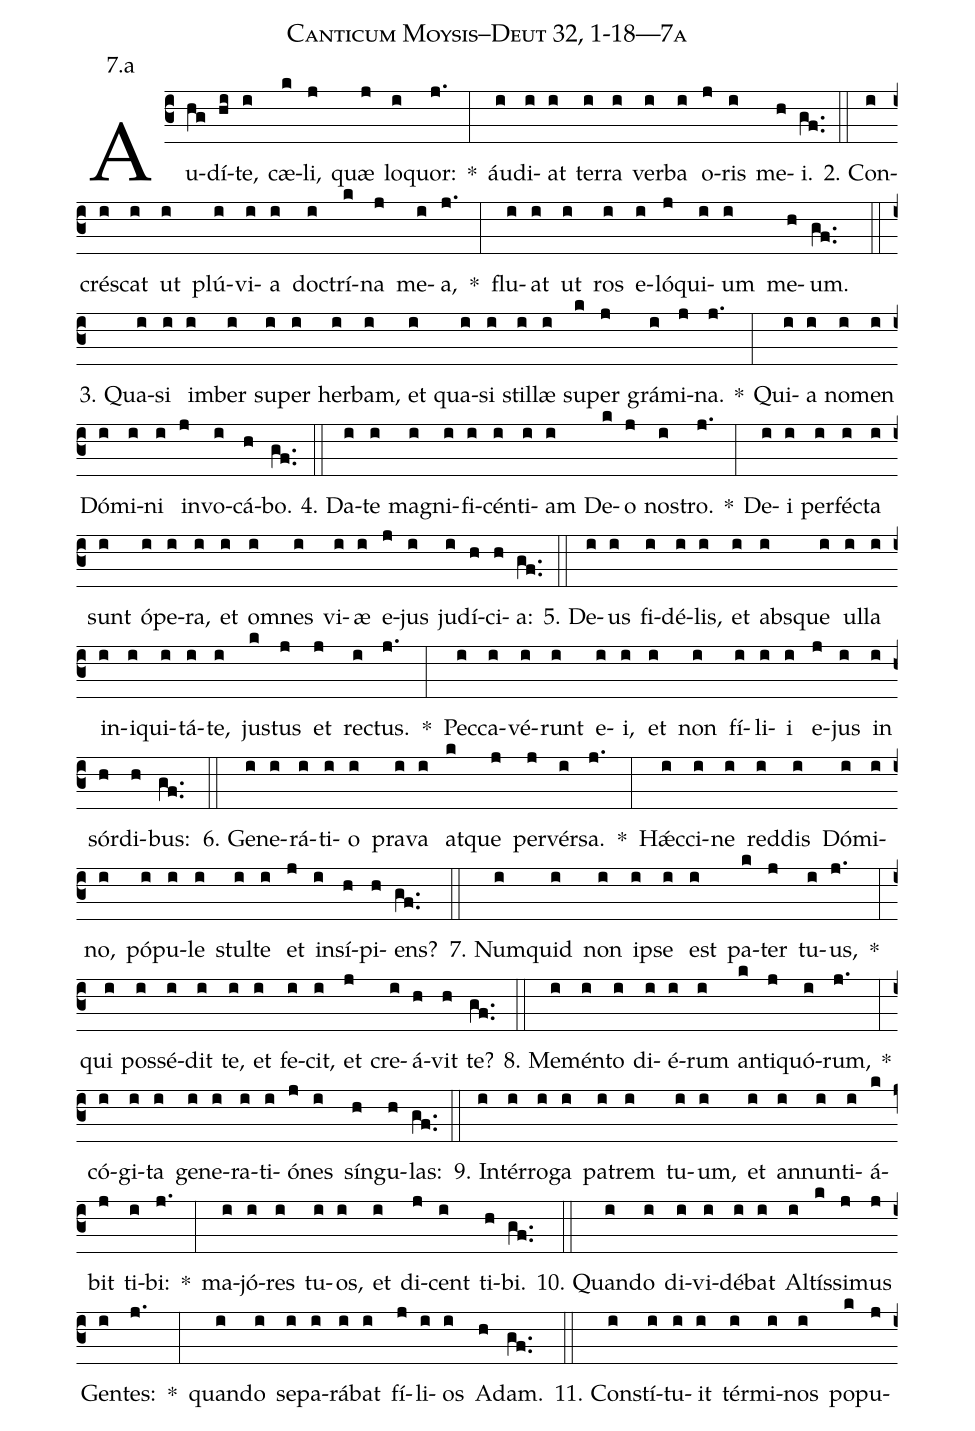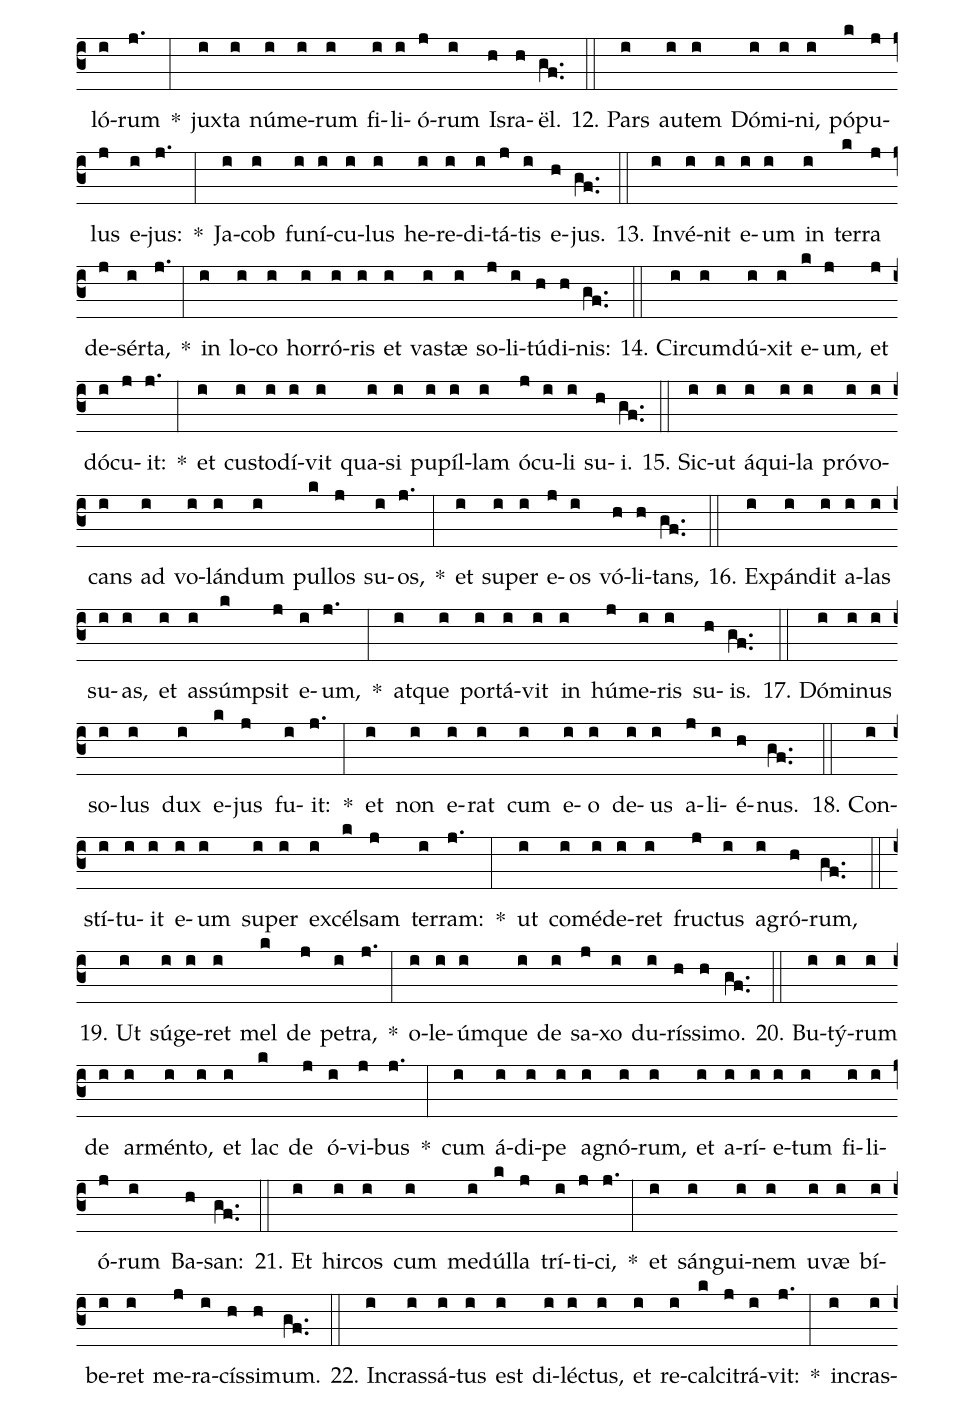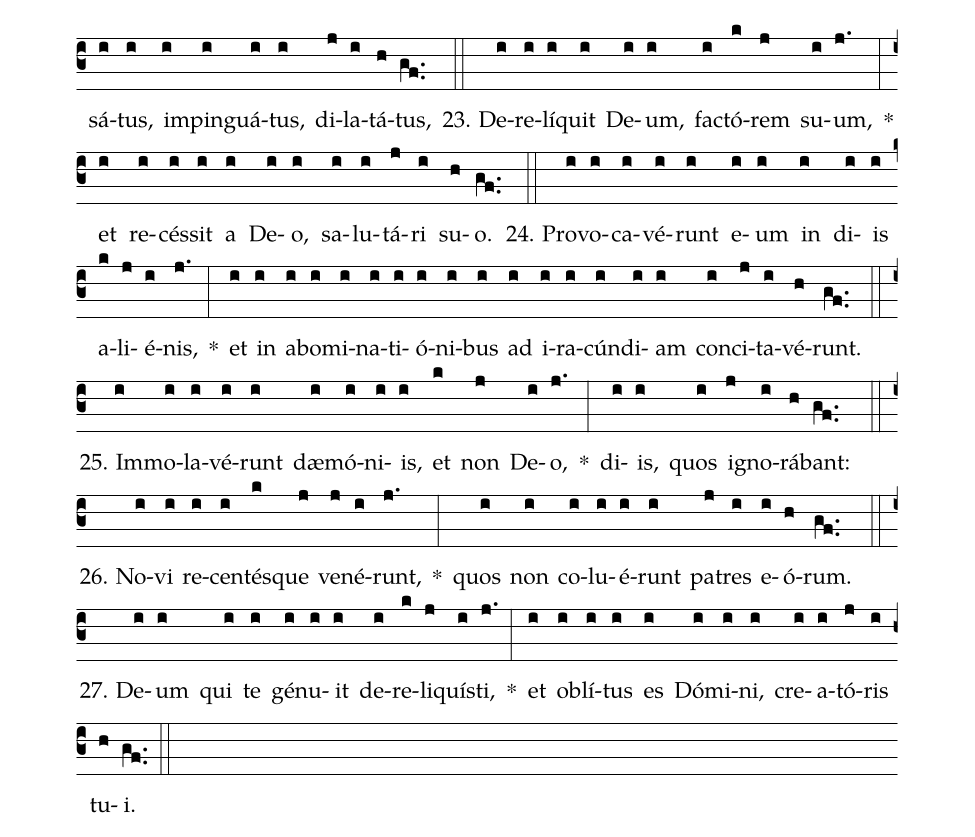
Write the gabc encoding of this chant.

name: Canticum Moysis--Deut 32, 1-18---7a;
annotation: 7.a;
%%
(c3)Au(hg)dí(hi)te,(i) cæ(k)li,(j) quæ(j) lo(i)quor:(j.) *(:) áu(i)di(i)at(i) ter(i)ra(i) ver(i)ba(i) o(j)ris(i) me(h)i.(gf..) (::)
2. Con(i)crés(i)cat(i) ut(i) plú(i)vi(i)a(i) doc(i)trí(k)na(j) me(i)a,(j.) *(:) flu(i)at(i) ut(i) ros(i) e(i)ló(j)qui(i)um(i) me(h)um.(gf..) (::)
3. Qua(i)si(i) im(i)ber(i) su(i)per(i) her(i)bam,(i) et(i) qua(i)si(i) stil(i)læ(i) su(k)per(j) grá(i)mi(j)na.(j.) *(:) Qui(i)a(i) no(i)men(i) Dó(i)mi(i)ni(i) in(j)vo(i)cá(h)bo.(gf..) (::)
4. Da(i)te(i) ma(i)gni(i)fi(i)cén(i)ti(i)am(i) De(k)o(j) nos(i)tro.(j.) *(:) De(i)i(i) per(i)féc(i)ta(i) sunt(i) ó(i)pe(i)ra,(i) et(i) om(i)nes(i) vi(i)æ(i) e(j)jus(i) ju(i)dí(h)ci(h)a:(gf..) (::)
5. De(i)us(i) fi(i)dé(i)lis,(i) et(i) abs(i)que(i) ul(i)la(i) in(i)i(i)qui(i)tá(i)te,(i) jus(k)tus(j) et(j) rec(i)tus.(j.) *(:) Pec(i)ca(i)vé(i)runt(i) e(i)i,(i) et(i) non(i) fí(i)li(i)i(i) e(j)jus(i) in(i) sór(h)di(h)bus:(gf..) (::)
6. Ge(i)ne(i)rá(i)ti(i)o(i) pra(i)va(i) at(k)que(j) per(j)vér(i)sa.(j.) *(:) Hǽc(i)ci(i)ne(i) red(i)dis(i) Dó(i)mi(i)no,(i) pó(i)pu(i)le(i) stul(i)te(i) et(j) in(i)sí(h)pi(h)ens?(gf..) (::)
7. Num(i)quid(i) non(i) ip(i)se(i) est(i) pa(k)ter(j) tu(i)us,(j.) *(:) qui(i) pos(i)sé(i)dit(i) te,(i) et(i) fe(i)cit,(i) et(j) cre(i)á(h)vit(h) te?(gf..) (::)
8. Me(i)mén(i)to(i) di(i)é(i)rum(i) an(k)ti(j)quó(i)rum,(j.) *(:) có(i)gi(i)ta(i) ge(i)ne(i)ra(i)ti(i)ó(j)nes(i) sín(h)gu(h)las:(gf..) (::)
9. In(i)tér(i)ro(i)ga(i) pa(i)trem(i) tu(i)um,(i) et(i) an(i)nun(i)ti(i)á(k)bit(j) ti(i)bi:(j.) *(:) ma(i)jó(i)res(i) tu(i)os,(i) et(i) di(j)cent(i) ti(h)bi.(gf..) (::)
10. Quan(i)do(i) di(i)vi(i)dé(i)bat(i) Al(i)tís(k)si(j)mus(j) Gen(i)tes:(j.) *(:) quan(i)do(i) se(i)pa(i)rá(i)bat(i) fí(j)li(i)os(i) A(h)dam.(gf..) (::)
11. Con(i)stí(i)tu(i)it(i) tér(i)mi(i)nos(i) po(k)pu(j)ló(i)rum(j.) *(:) jux(i)ta(i) nú(i)me(i)rum(i) fi(i)li(i)ó(j)rum(i) Is(h)ra(h)ël.(gf..) (::)
12. Pars(i) au(i)tem(i) Dó(i)mi(i)ni,(i) pó(k)pu(j)lus(j) e(i)jus:(j.) *(:) Ja(i)cob(i) fu(i)ní(i)cu(i)lus(i) he(i)re(i)di(i)tá(j)tis(i) e(h)jus.(gf..) (::)
13. In(i)vé(i)nit(i) e(i)um(i) in(i) ter(k)ra(j) de(j)sér(i)ta,(j.) *(:) in(i) lo(i)co(i) hor(i)ró(i)ris(i) et(i) vas(i)tæ(i) so(j)li(i)tú(h)di(h)nis:(gf..) (::)
14. Cir(i)cum(i)dú(i)xit(i) e(k)um,(j) et(j) dó(i)cu(j)it:(j.) *(:) et(i) cus(i)to(i)dí(i)vit(i) qua(i)si(i) pu(i)píl(i)lam(i) ó(j)cu(i)li(i) su(h)i.(gf..) (::)
15. Sic(i)ut(i) á(i)qui(i)la(i) pró(i)vo(i)cans(i) ad(i) vo(i)lán(i)dum(i) pul(k)los(j) su(i)os,(j.) *(:) et(i) su(i)per(i) e(j)os(i) vó(h)li(h)tans,(gf..) (::)
16. Ex(i)pán(i)dit(i) a(i)las(i) su(i)as,(i) et(i) as(i)súmp(k)sit(j) e(i)um,(j.) *(:) at(i)que(i) por(i)tá(i)vit(i) in(i) hú(j)me(i)ris(i) su(h)is.(gf..) (::)
17. Dó(i)mi(i)nus(i) so(i)lus(i) dux(i) e(k)jus(j) fu(i)it:(j.) *(:) et(i) non(i) e(i)rat(i) cum(i) e(i)o(i) de(i)us(i) a(j)li(i)é(h)nus.(gf..) (::)
18. Con(i)stí(i)tu(i)it(i) e(i)um(i) su(i)per(i) ex(i)cél(k)sam(j) ter(i)ram:(j.) *(:) ut(i) com(i)é(i)de(i)ret(i) fruc(j)tus(i) a(i)gró(h)rum,(gf..) (::)
19. Ut(i) sú(i)ge(i)ret(i) mel(k) de(j) pe(i)tra,(j.) *(:) o(i)le(i)úm(i)que(i) de(i) sa(j)xo(i) du(i)rís(h)si(h)mo.(gf..) (::)
20. Bu(i)tý(i)rum(i) de(i) ar(i)mén(i)to,(i) et(i) lac(k) de(j) ó(i)vi(j)bus(j.) *(:) cum(i) á(i)di(i)pe(i) a(i)gnó(i)rum,(i) et(i) a(i)rí(i)e(i)tum(i) fi(i)li(i)ó(j)rum(i) Ba(h)san:(gf..) (::)
21. Et(i) hir(i)cos(i) cum(i) me(i)dúl(k)la(j) trí(i)ti(j)ci,(j.) *(:) et(i) sán(i)gui(i)nem(i) u(i)væ(i) bí(i)be(i)ret(i) me(j)ra(i)cís(h)si(h)mum.(gf..) (::)
22. In(i)cras(i)sá(i)tus(i) est(i) di(i)léc(i)tus,(i) et(i) re(i)cal(k)ci(j)trá(i)vit:(j.) *(:) in(i)cras(i)sá(i)tus,(i) im(i)pin(i)guá(i)tus,(i) di(j)la(i)tá(h)tus,(gf..) (::)
23. De(i)re(i)lí(i)quit(i) De(i)um,(i) fac(i)tó(k)rem(j) su(i)um,(j.) *(:) et(i) re(i)cés(i)sit(i) a(i) De(i)o,(i) sa(i)lu(i)tá(j)ri(i) su(h)o.(gf..) (::)
24. Pro(i)vo(i)ca(i)vé(i)runt(i) e(i)um(i) in(i) di(i)is(i) a(k)li(j)é(i)nis,(j.) *(:) et(i) in(i) ab(i)o(i)mi(i)na(i)ti(i)ó(i)ni(i)bus(i) ad(i) i(i)ra(i)cún(i)di(i)am(i) con(i)ci(j)ta(i)vé(h)runt.(gf..) (::)
25. Im(i)mo(i)la(i)vé(i)runt(i) dæ(i)mó(i)ni(i)is,(i) et(k) non(j) De(i)o,(j.) *(:) di(i)is,(i) quos(i) i(j)gno(i)rá(h)bant:(gf..) (::)
26. No(i)vi(i) re(i)cen(i)tés(k)que(j) ve(j)né(i)runt,(j.) *(:) quos(i) non(i) co(i)lu(i)é(i)runt(i) pa(j)tres(i) e(i)ó(h)rum.(gf..) (::)
27. De(i)um(i) qui(i) te(i) gé(i)nu(i)it(i) de(i)re(k)li(j)quís(i)ti,(j.) *(:) et(i) ob(i)lí(i)tus(i) es(i) Dó(i)mi(i)ni,(i) cre(i)a(i)tó(j)ris(i) tu(h)i.(gf..) (::)
